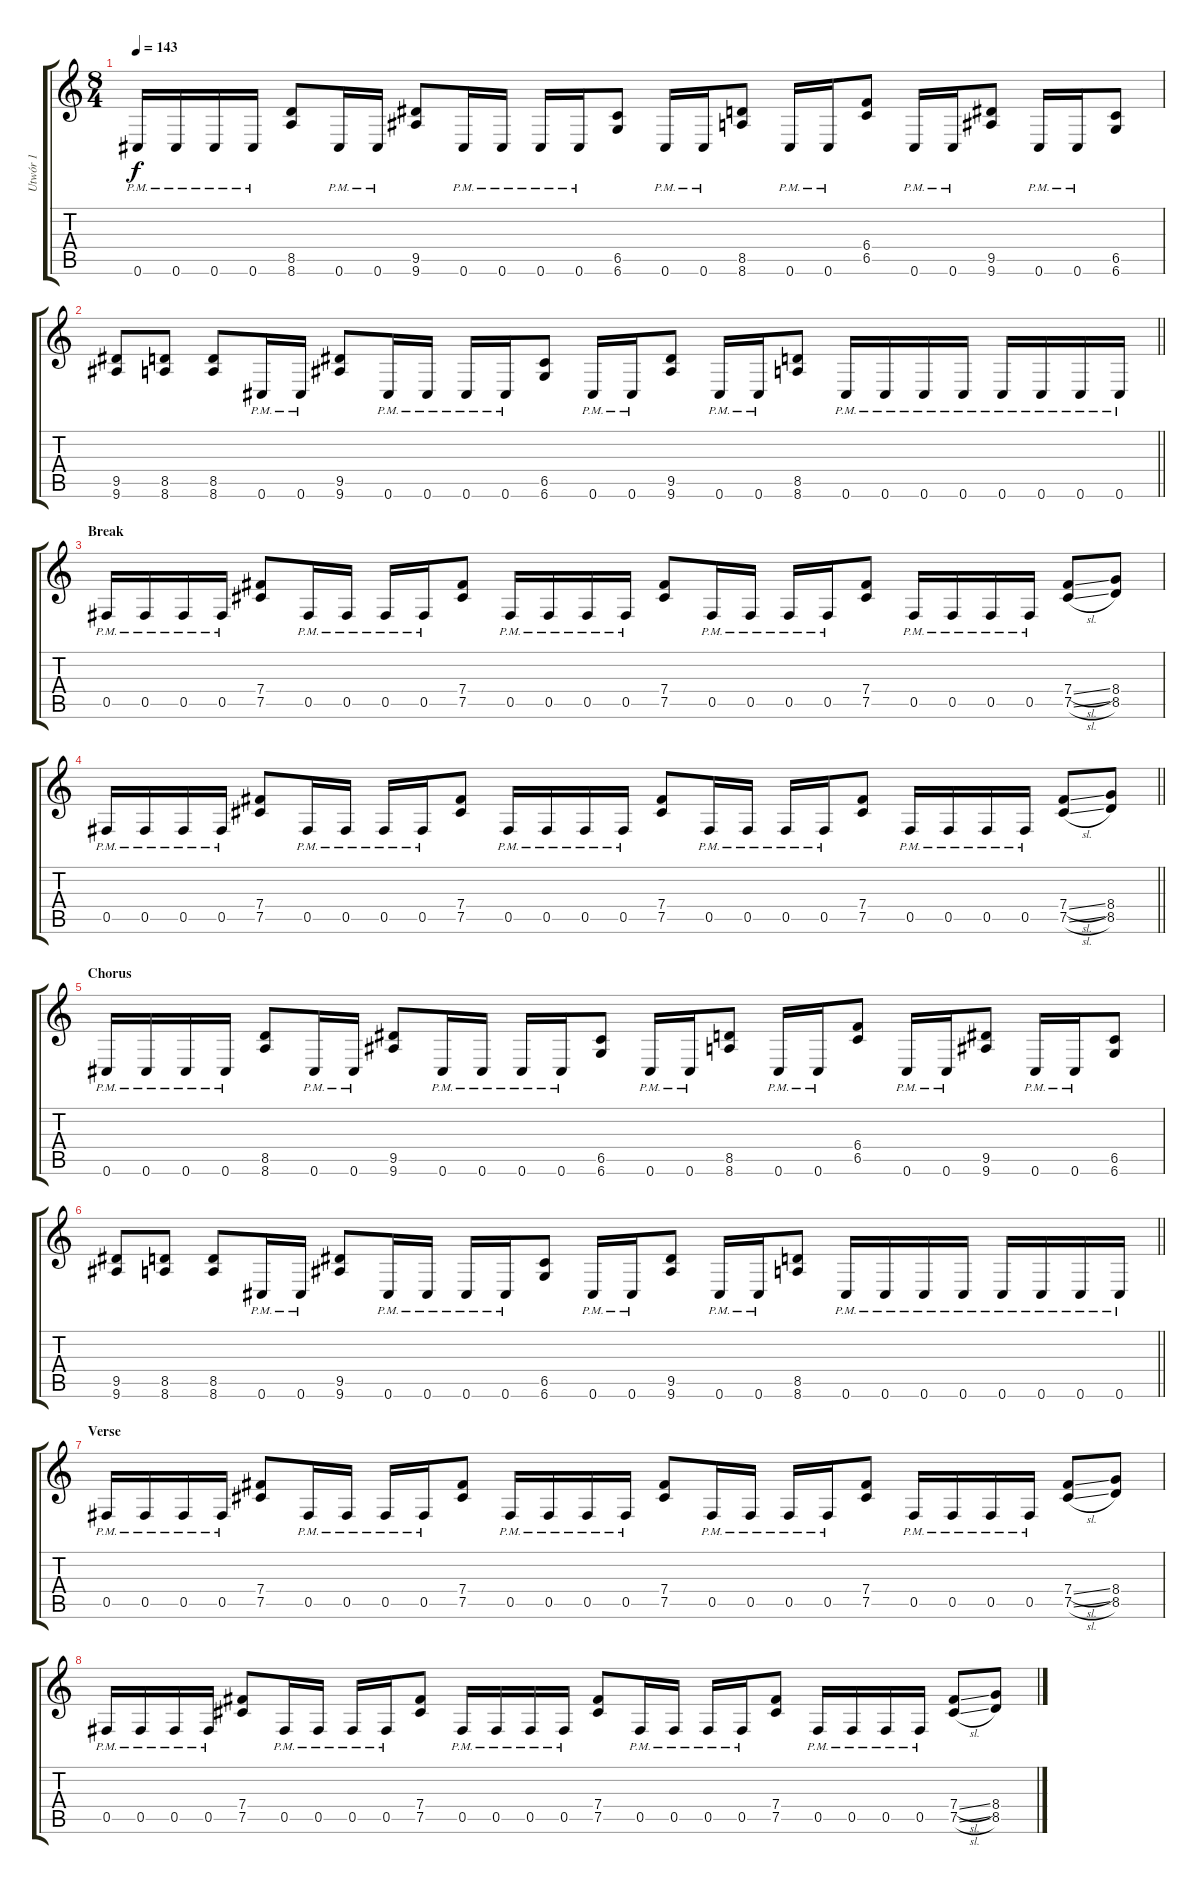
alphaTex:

\track ("Utwór 1" "Utwór 1") {instrument distortionguitar}
\staff {score tabs}
\tuning (Db4 Ab3 E3 B2 Gb2 Db2) {hide}
\ts (8 4)
\tempo 143
\clef g2
\ks c
0.6{pm}.16{dy f} 0.6{pm}.16 0.6{pm}.16 0.6{pm}.16 (8.5 8.6).8 0.6{pm}.16 0.6{pm}.16 (9.5 9.6).8 0.6{pm}.16 0.6{pm}.16 0.6{pm}.16 0.6{pm}.16 (6.5 6.6).8 0.6{pm}.16 0.6{pm}.16 (8.5 8.6).8 0.6{pm}.16 0.6{pm}.16 (6.4 6.5).8 0.6{pm}.16 0.6{pm}.16 (9.5 9.6).8 0.6{pm}.16 0.6{pm}.16 (6.5 6.6).8 |
\barLineRight lightlight
(9.5 9.6).8 (8.5 8.6).8 (8.5 8.6).8 0.6{pm}.16 0.6{pm}.16 (9.5 9.6).8 0.6{pm}.16 0.6{pm}.16 0.6{pm}.16 0.6{pm}.16 (6.5 6.6).8 0.6{pm}.16 0.6{pm}.16 (9.5 9.6).8 0.6{pm}.16 0.6{pm}.16 (8.5 8.6).8 0.6{pm}.16 0.6{pm}.16 0.6{pm}.16 0.6{pm}.16 0.6{pm}.16 0.6{pm}.16 0.6{pm}.16 0.6{pm}.16 |
\section ("" "Break")
0.5{pm}.16 0.5{pm}.16 0.5{pm}.16 0.5{pm}.16 (7.4 7.5).8 0.5{pm}.16 0.5{pm}.16 0.5{pm}.16 0.5{pm}.16 (7.4 7.5).8 0.5{pm}.16 0.5{pm}.16 0.5{pm}.16 0.5{pm}.16 (7.4 7.5).8 0.5{pm}.16 0.5{pm}.16 0.5{pm}.16 0.5{pm}.16 (7.4 7.5).8 0.5{pm}.16 0.5{pm}.16 0.5{pm}.16 0.5{pm}.16 (7.4{sl} 7.5{sl}).8 (8.4 8.5).8 |
\barLineRight lightlight
0.5{pm}.16 0.5{pm}.16 0.5{pm}.16 0.5{pm}.16 (7.4 7.5).8 0.5{pm}.16 0.5{pm}.16 0.5{pm}.16 0.5{pm}.16 (7.4 7.5).8 0.5{pm}.16 0.5{pm}.16 0.5{pm}.16 0.5{pm}.16 (7.4 7.5).8 0.5{pm}.16 0.5{pm}.16 0.5{pm}.16 0.5{pm}.16 (7.4 7.5).8 0.5{pm}.16 0.5{pm}.16 0.5{pm}.16 0.5{pm}.16 (7.4{sl} 7.5{sl}).8 (8.4 8.5).8 |
\section ("" "Chorus")
0.6{pm}.16 0.6{pm}.16 0.6{pm}.16 0.6{pm}.16 (8.5 8.6).8 0.6{pm}.16 0.6{pm}.16 (9.5 9.6).8 0.6{pm}.16 0.6{pm}.16 0.6{pm}.16 0.6{pm}.16 (6.5 6.6).8 0.6{pm}.16 0.6{pm}.16 (8.5 8.6).8 0.6{pm}.16 0.6{pm}.16 (6.4 6.5).8 0.6{pm}.16 0.6{pm}.16 (9.5 9.6).8 0.6{pm}.16 0.6{pm}.16 (6.5 6.6).8 |
\barLineRight lightlight
(9.5 9.6).8 (8.5 8.6).8 (8.5 8.6).8 0.6{pm}.16 0.6{pm}.16 (9.5 9.6).8 0.6{pm}.16 0.6{pm}.16 0.6{pm}.16 0.6{pm}.16 (6.5 6.6).8 0.6{pm}.16 0.6{pm}.16 (9.5 9.6).8 0.6{pm}.16 0.6{pm}.16 (8.5 8.6).8 0.6{pm}.16 0.6{pm}.16 0.6{pm}.16 0.6{pm}.16 0.6{pm}.16 0.6{pm}.16 0.6{pm}.16 0.6{pm}.16 |
\section ("" "Verse")
0.5{pm}.16 0.5{pm}.16 0.5{pm}.16 0.5{pm}.16 (7.4 7.5).8 0.5{pm}.16 0.5{pm}.16 0.5{pm}.16 0.5{pm}.16 (7.4 7.5).8 0.5{pm}.16 0.5{pm}.16 0.5{pm}.16 0.5{pm}.16 (7.4 7.5).8 0.5{pm}.16 0.5{pm}.16 0.5{pm}.16 0.5{pm}.16 (7.4 7.5).8 0.5{pm}.16 0.5{pm}.16 0.5{pm}.16 0.5{pm}.16 (7.4{sl} 7.5{sl}).8 (8.4 8.5).8 |
0.5{pm}.16 0.5{pm}.16 0.5{pm}.16 0.5{pm}.16 (7.4 7.5).8 0.5{pm}.16 0.5{pm}.16 0.5{pm}.16 0.5{pm}.16 (7.4 7.5).8 0.5{pm}.16 0.5{pm}.16 0.5{pm}.16 0.5{pm}.16 (7.4 7.5).8 0.5{pm}.16 0.5{pm}.16 0.5{pm}.16 0.5{pm}.16 (7.4 7.5).8 0.5{pm}.16 0.5{pm}.16 0.5{pm}.16 0.5{pm}.16 (7.4{sl} 7.5{sl}).8 (8.4 8.5).8
